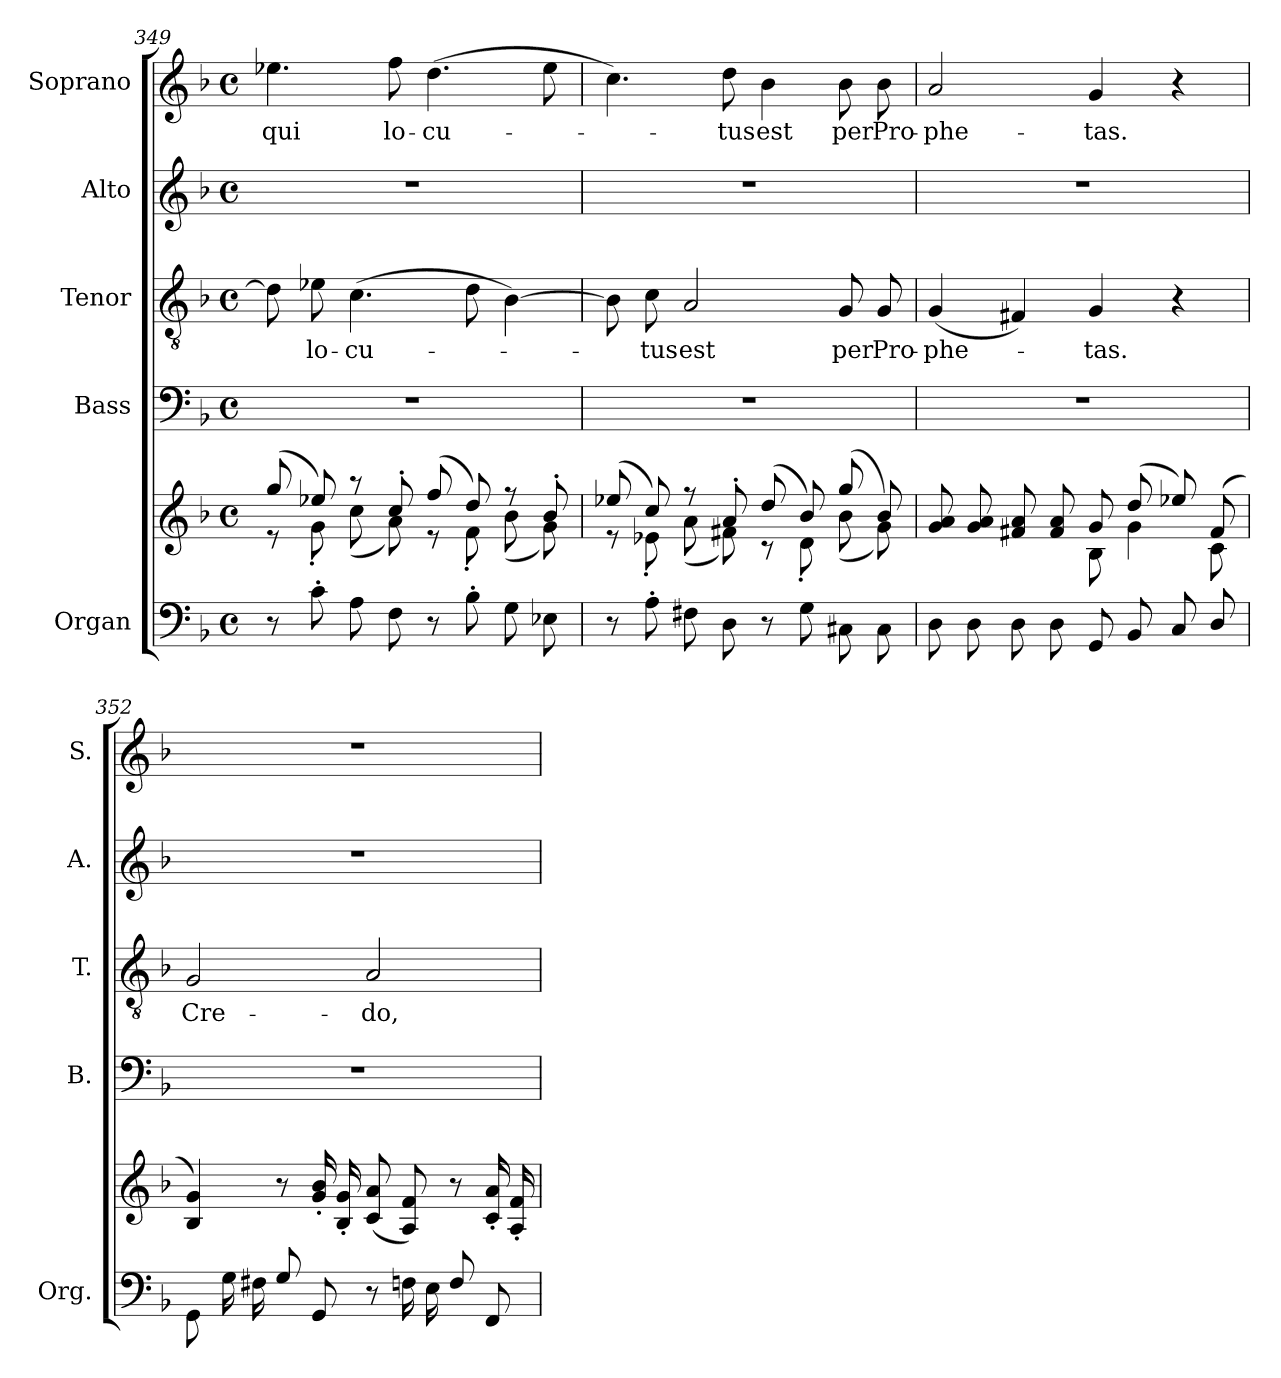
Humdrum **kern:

**kern	**kern	**kern	**kern	**text	**kern	**kern	**text
*part5	*part5	*part4	*part3	*part3	*part2	*part1	*part1
*staff6	*staff5	*staff4	*staff3	*staff3	*staff2	*staff1	*staff1
*I"Organ	*	*I"Bass	*I"Tenor	*	*I"Alto	*I"Soprano	*
*I'Org.	*	*I'B.	*I'T.	*	*I'A.	*I'S.	*
*clefF4	*clefG2	*clefF4	*clefGv2	*	*clefG2	*clefG2	*
*	*	*	*ITrd7c12	*	*	*	*
*k[b-]	*k[b-]	*k[b-]	*k[b-]	*	*k[b-]	*k[b-]	*
*F:	*F:	*F:	*F:	*	*F:	*F:	*
*M4/4	*M4/4	*M4/4	*M4/4	*	*M4/4	*M4/4	*
*met(c)	*met(c)	*met(c)	*met(c)	*	*met(c)	*met(c)	*
=349	=349	=349	=349	=349	=349	=349	=349
*	*^	*	*	*	*	*	*
!	!	!	!	!	!	!	!	!LO:LY:b:color=#000000
8r	(8ggi/	8r	1r	8Di\]	.	1r	4.ee-Xi\	qui
!	!	!	!	!	!LO:LY:b:color=#000000	!	!	!
8c'i\	8ee-Xi/)	8g'i\	.	8E-Xi\	lo-	.	.	.
!	!	!	!	!	!LO:LY:b:color=#000000	!	!	!
8Ai\	8r	(8cci\	.	(4.Ci\	-cu-	.	.	.
!	!	!	!	!	!	!	!	!LO:LY:b:color=#000000
8Fi\	8cc'i/	8ai\)	.	.	.	.	8ffi\	lo-
!	!	!	!	!	!	!	!	!LO:LY:b:color=#000000
8r	(8ffi/	8r	.	.	.	.	(4.ddi\	-cu-
8B-'i\	8ddi/)	8f'i\	.	8Di\	.	.	.	.
8Gi\	8r	(8b-i\	.	[4BB-i\)	.	.	.	.
8E-Xi\	8b-'i/	8gi\)	.	.	.	.	8ee-i\	.
=350	=350	=350	=350	=350	=350	=350	=350	=350
8r	(8ee-Xi/	8r	1r	8BB-i\]	.	1r	4.cci\)	.
!	!	!	!	!	!LO:LY:b:color=#000000	!	!	!
8A'i\	8cci/)	8e-X'i\	.	8Ci\	-tus	.	.	.
!	!	!	!	!	!LO:LY:b:color=#000000	!	!	!
8F#Xi\	8r	(8ai\	.	2AAi/	est	.	.	.
!	!	!	!	!	!	!	!	!LO:LY:b:color=#000000
8Di\	8a'i/	8f#Xi\)	.	.	.	.	8ddi\	-tus
!	!	!	!	!	!	!	!	!LO:LY:b:color=#000000
8r	(8ddi/	8r	.	.	.	.	4b-i\	est
8Gi\	8b-i/)	8d'i\	.	.	.	.	.	.
!	!	!	!	!	!LO:LY:b:color=#000000	!	!	!
!	!	!	!	!	!	!	!	!LO:LY:b:color=#000000
8C#Xi\	(8ggi/	(8b-i\	.	8GGi/	per	.	8b-i\	per
!	!	!	!	!	!LO:LY:b:color=#000000	!	!	!
!	!	!	!	!	!	!	!	!LO:LY:b:color=#000000
8C#i\	8b-i/)	8gi\)	.	8GGi/	Pro-	.	8b-i\	Pro-
!!LO:PB:g=z
=351	=351	=351	=351	=351	=351	=351	=351	=351
!	!	!	!	!	!LO:LY:b:color=#000000	!	!	!
!	!	!	!	!	!	!	!	!LO:LY:b:color=#000000
8Di\	8gi/ 8ai	2ryy	1r	(4GGi/	-phe-	1r	2ai/	-phe-
8Di\	8gi/ 8ai	.	.	.	.	.	.	.
8Di\	8f#Xi/ 8ai	.	.	4FF#Xi/)	.	.	.	.
8Di\	8f#i/ 8ai	.	.	.	.	.	.	.
!	!	!	!	!	!LO:LY:b:color=#000000	!	!	!
!	!	!	!	!	!	!	!	!LO:LY:b:color=#000000
8GGi/	8gi/	8B-i\	.	4GGi/	-tas.	.	4gi/	-tas.
8BB-i/	(8ddi/	4gi\	.	.	.	.	.	.
8Ci/	8ee-Xi/)	.	.	4r	.	.	4r	.
8Di/	(8f#i/	8ci\	.	.	.	.	.	.
*	*v	*v	*	*	*	*	*	*
=352	=352	=352	=352	=352	=352	=352	=352
*	*^	*	*	*	*	*	*
!	!	!	!	!	!LO:LY:b:color=#000000	!	!	!
*	*v	*v	*	*	*	*	*	*
8GGi\	4B-i/ 4gi)	1r	2GGi/	Cre-	1r	1r	.
16Gi\	.	.	.	.	.	.	.
16F#Xi\	.	.	.	.	.	.	.
8Gi/	8r	.	.	.	.	.	.
8GGi/	16gi/' 16b-i'	.	.	.	.	.	.
.	16B-i/' 16gi'	.	.	.	.	.	.
!	!	!	!	!LO:LY:b:color=#000000	!	!	!
8r	(8ci/ 8ai	.	2AAi/	-do,	.	.	.
16Fni\	8Ai/ 8fi)	.	.	.	.	.	.
16Ei\	.	.	.	.	.	.	.
8Fi/	8r	.	.	.	.	.	.
8FFi/	16ci/' 16ai'	.	.	.	.	.	.
.	16Ai/' 16fi'	.	.	.	.	.	.
=	=	=	=	=	=	=	=
*-	*-	*-	*-	*-	*-	*-	*-
